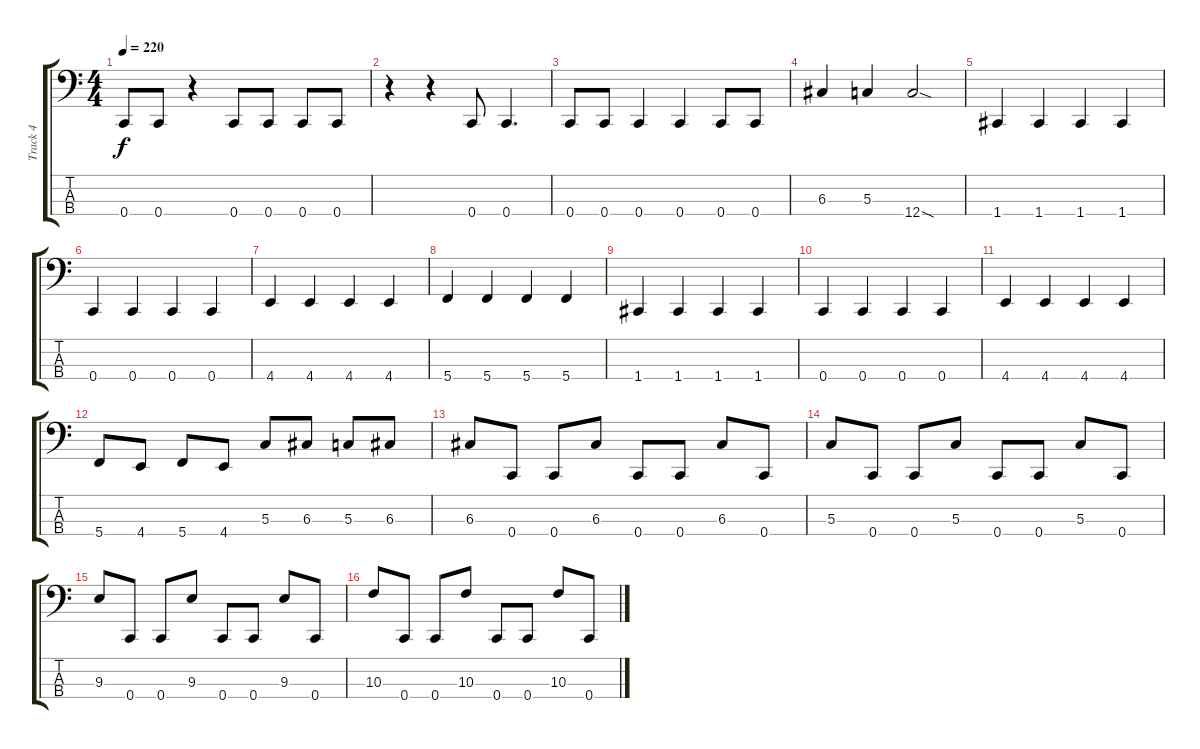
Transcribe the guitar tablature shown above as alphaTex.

\track ("Track 4" "Track 4") {instrument electricbassfinger}
\staff {score tabs}
\tuning (F2 C2 G1 C1) {hide}
\ts (4 4)
\tempo 220
\clef f4
\ks c
0.4.8{dy f} 0.4.8 r.4 0.4.8 0.4.8 0.4.8 0.4.8 |
r.4 r.4 0.4.8 0.4.4{d} |
0.4.8 0.4.8 0.4.4 0.4.4 0.4.8 0.4.8 |
6.3.4 5.3.4 12.4{sod}.2 |
1.4.4 1.4.4 1.4.4 1.4.4 |
0.4.4 0.4.4 0.4.4 0.4.4 |
4.4.4 4.4.4 4.4.4 4.4.4 |
5.4.4 5.4.4 5.4.4 5.4.4 |
1.4.4 1.4.4 1.4.4 1.4.4 |
0.4.4 0.4.4 0.4.4 0.4.4 |
4.4.4 4.4.4 4.4.4 4.4.4 |
5.4.8 4.4.8 5.4.8 4.4.8 5.3.8 6.3.8 5.3.8 6.3.8 |
6.3.8 0.4.8 0.4.8 6.3.8 0.4.8 0.4.8 6.3.8 0.4.8 |
5.3.8 0.4.8 0.4.8 5.3.8 0.4.8 0.4.8 5.3.8 0.4.8 |
9.3.8 0.4.8 0.4.8 9.3.8 0.4.8 0.4.8 9.3.8 0.4.8 |
10.3.8 0.4.8 0.4.8 10.3.8 0.4.8 0.4.8 10.3.8 0.4.8
